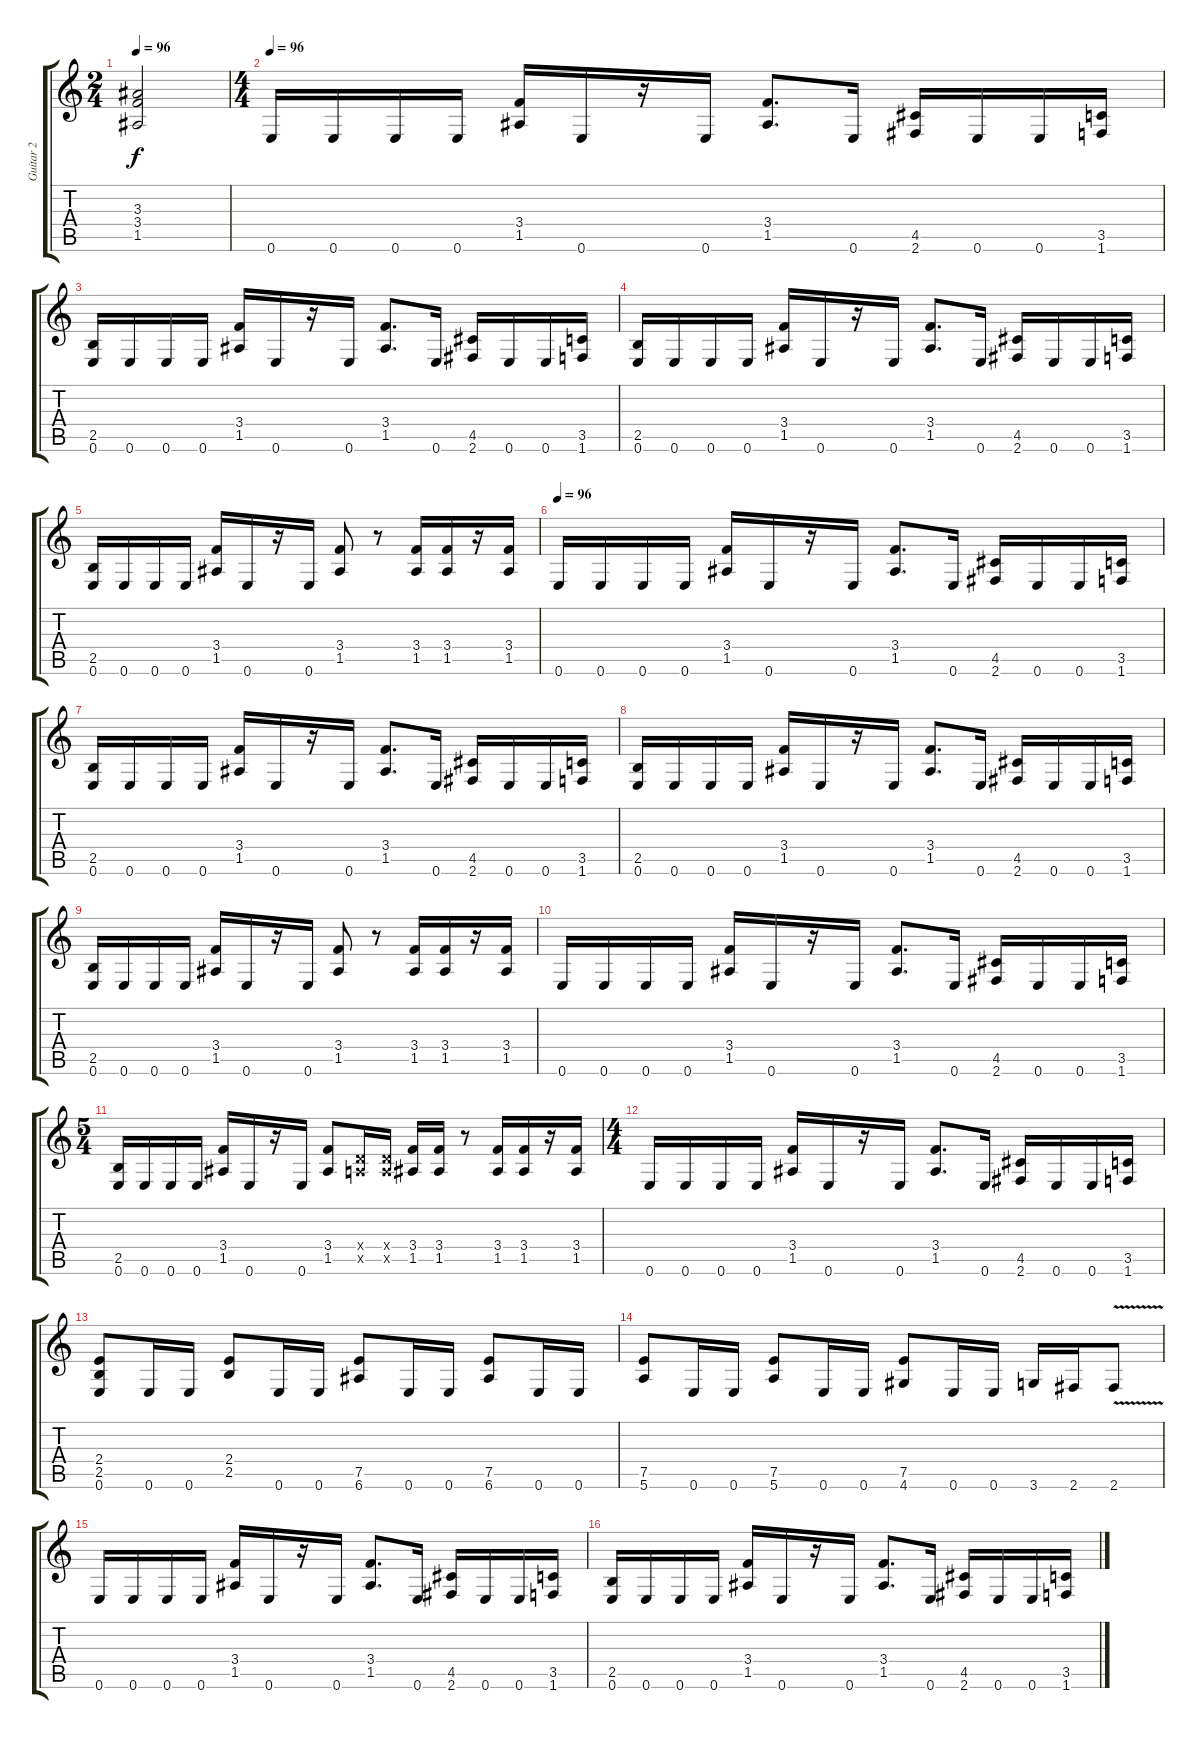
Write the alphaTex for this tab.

\track ("Guitar 2" "Guitar 2") {instrument distortionguitar}
\staff {score tabs}
\tuning (E4 B3 G3 D3 A2 E2) {hide}
\ts (2 4)
\tempo 96
\clef g2
\ks c
(3.3 3.4 1.5).2{dy f} |
\ts (4 4)
\tempo 96
0.6.16 0.6.16 0.6.16 0.6.16 (3.4 1.5).16 0.6.16 r.16 0.6.16 (3.4 1.5).8{d} 0.6.16 (4.5 2.6).16 0.6.16 0.6.16 (3.5 1.6).16 |
(2.5 0.6).16 0.6.16 0.6.16 0.6.16 (3.4 1.5).16 0.6.16 r.16 0.6.16 (3.4 1.5).8{d} 0.6.16 (4.5 2.6).16 0.6.16 0.6.16 (3.5 1.6).16 |
(2.5 0.6).16 0.6.16 0.6.16 0.6.16 (3.4 1.5).16 0.6.16 r.16 0.6.16 (3.4 1.5).8{d} 0.6.16 (4.5 2.6).16 0.6.16 0.6.16 (3.5 1.6).16 |
(2.5 0.6).16 0.6.16 0.6.16 0.6.16 (3.4 1.5).16 0.6.16 r.16 0.6.16 (3.4 1.5).8 r.8 (3.4 1.5).16 (3.4 1.5).16 r.16 (3.4 1.5).16 |
\tempo 96
0.6.16 0.6.16 0.6.16 0.6.16 (3.4 1.5).16 0.6.16 r.16 0.6.16 (3.4 1.5).8{d} 0.6.16 (4.5 2.6).16 0.6.16 0.6.16 (3.5 1.6).16 |
(2.5 0.6).16 0.6.16 0.6.16 0.6.16 (3.4 1.5).16 0.6.16 r.16 0.6.16 (3.4 1.5).8{d} 0.6.16 (4.5 2.6).16 0.6.16 0.6.16 (3.5 1.6).16 |
(2.5 0.6).16 0.6.16 0.6.16 0.6.16 (3.4 1.5).16 0.6.16 r.16 0.6.16 (3.4 1.5).8{d} 0.6.16 (4.5 2.6).16 0.6.16 0.6.16 (3.5 1.6).16 |
(2.5 0.6).16 0.6.16 0.6.16 0.6.16 (3.4 1.5).16 0.6.16 r.16 0.6.16 (3.4 1.5).8 r.8 (3.4 1.5).16 (3.4 1.5).16 r.16 (3.4 1.5).16 |
0.6.16 0.6.16 0.6.16 0.6.16 (3.4 1.5).16 0.6.16 r.16 0.6.16 (3.4 1.5).8{d} 0.6.16 (4.5 2.6).16 0.6.16 0.6.16 (3.5 1.6).16 |
\ts (5 4)
(2.5 0.6).16 0.6.16 0.6.16 0.6.16 (3.4 1.5).16 0.6.16 r.16 0.6.16 (3.4 1.5).8 (0.4{x} 0.5{x}).16 (0.4{x} 0.5{x}).16 (3.4 1.5).16 (3.4 1.5).16 r.8 (3.4 1.5).16 (3.4 1.5).16 r.16 (3.4 1.5).16 |
\ts (4 4)
0.6.16 0.6.16 0.6.16 0.6.16 (3.4 1.5).16 0.6.16 r.16 0.6.16 (3.4 1.5).8{d} 0.6.16 (4.5 2.6).16 0.6.16 0.6.16 (3.5 1.6).16 |
(2.4 2.5 0.6).8 0.6.16 0.6.16 (2.4 2.5).8 0.6.16 0.6.16 (7.5 6.6).8 0.6.16 0.6.16 (7.5 6.6).8 0.6.16 0.6.16 |
(7.5 5.6).8 0.6.16 0.6.16 (7.5 5.6).8 0.6.16 0.6.16 (7.5 4.6).8 0.6.16 0.6.16 3.6.16 2.6.16 2.6{v}.8 |
0.6.16 0.6.16 0.6.16 0.6.16 (3.4 1.5).16 0.6.16 r.16 0.6.16 (3.4 1.5).8{d} 0.6.16 (4.5 2.6).16 0.6.16 0.6.16 (3.5 1.6).16 |
(2.5 0.6).16 0.6.16 0.6.16 0.6.16 (3.4 1.5).16 0.6.16 r.16 0.6.16 (3.4 1.5).8{d} 0.6.16 (4.5 2.6).16 0.6.16 0.6.16 (3.5 1.6).16
